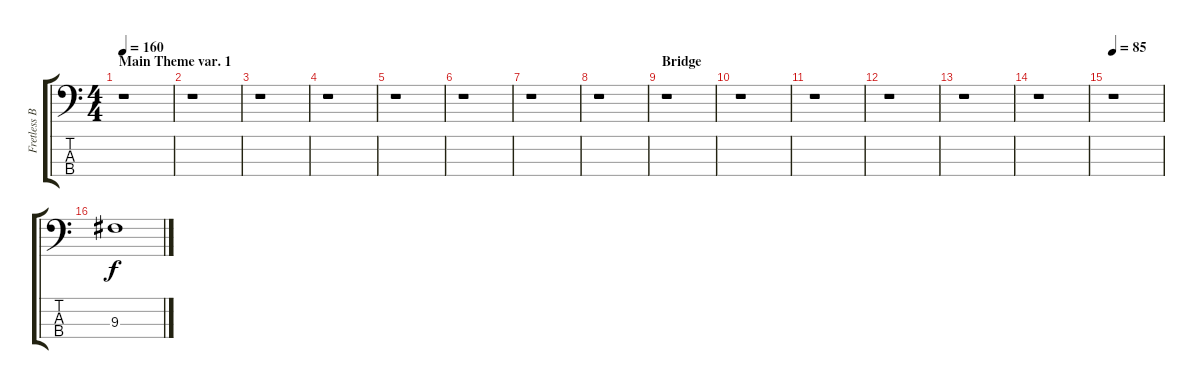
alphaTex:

\track ("Fretless Bass" "Fretless B") {instrument fretlessbass}
\staff {score tabs}
\tuning (G2 D2 A1 E1) {hide}
\ts (4 4)
\section ("" "Main Theme var. 1")
\tempo 160
\clef f4
\ks c
r.1{dy fff} |
r.1 |
r.1 |
r.1 |
r.1 |
r.1 |
r.1 |
r.1 |
\section ("" "Bridge")
r.1 |
r.1 |
r.1 |
r.1 |
r.1 |
r.1 |
\tempo 85
r.1 |
9.3.1{dy f}
